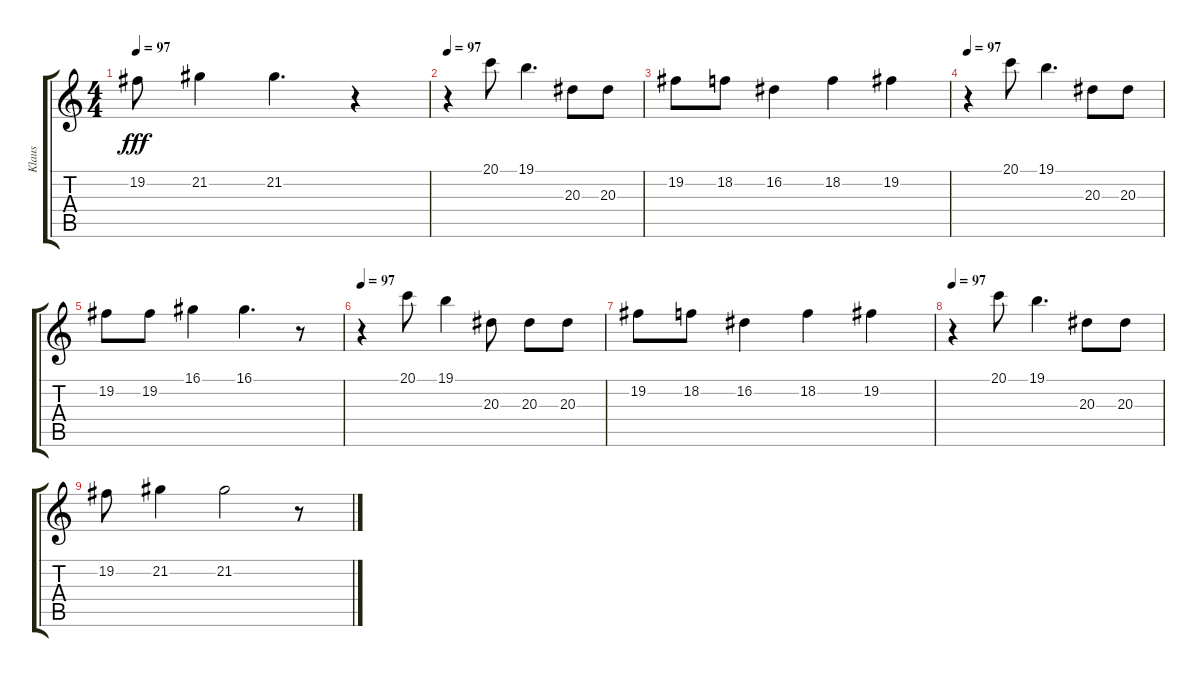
\track ("Klaus" "Klaus") {instrument recorder}
\staff {score tabs}
\tuning (E4 B3 G3 D3 A2 E2) {hide}
\ts (4 4)
\tempo 97
\clef g2
\ks c
19.2.8{dy fff} 21.2.4 21.2.4{d} r.4 |
\tempo 97
r.4 20.1.8 19.1.4{d} 20.3.8 20.3.8 |
19.2.8 18.2.8 16.2.4 18.2.4 19.2.4 |
\tempo 97
r.4 20.1.8 19.1.4{d} 20.3.8 20.3.8 |
19.2.8 19.2.8 16.1.4 16.1.4{d} r.8 |
\tempo 97
r.4 20.1.8 19.1.4 20.3.8 20.3.8 20.3.8 |
19.2.8 18.2.8 16.2.4 18.2.4 19.2.4 |
\tempo 97
r.4 20.1.8 19.1.4{d} 20.3.8 20.3.8 |
19.2.8 21.2.4 21.2.2 r.8
